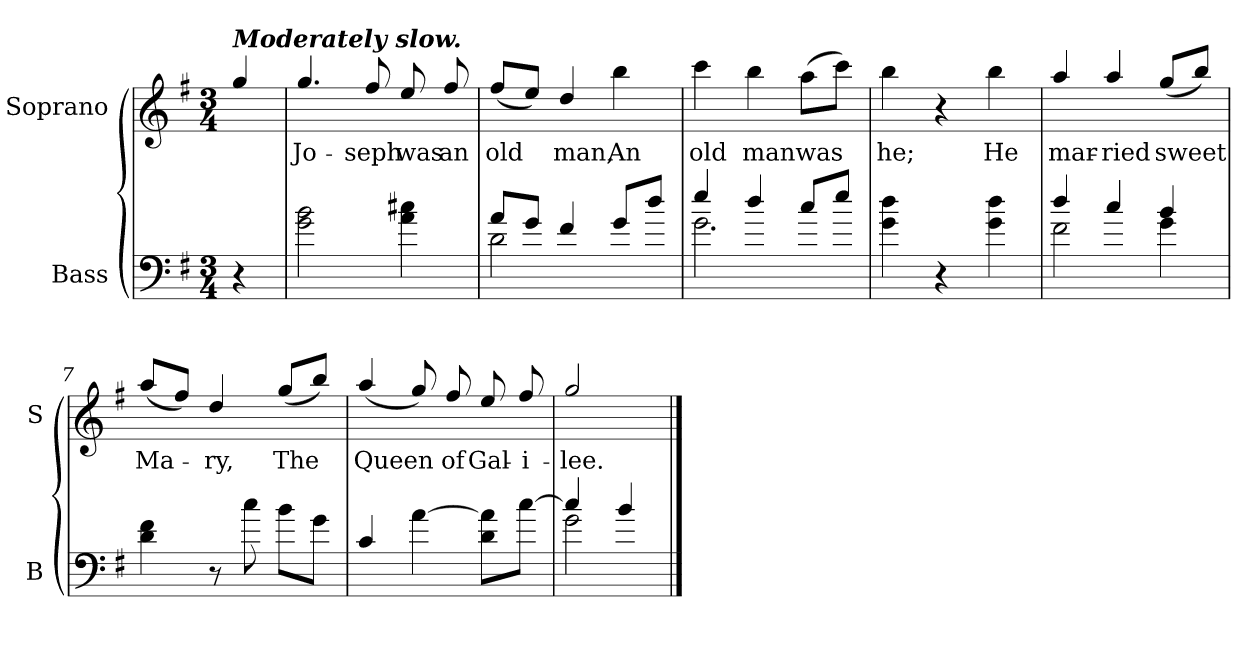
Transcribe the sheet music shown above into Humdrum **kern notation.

**kern	**kern	**text
*part2	*part1	*part1
*staff2	*staff1	*staff1
*I"Bass	*I"Soprano	*
*I'B	*I'S	*
*clefF4	*clefG2	*
*ITrd7c12	*ITrd7c12	*
*k[f#]	*k[f#]	*
*G:	*G:	*
*M3/4	*M3/4	*
=1	=1	=1
!	!LO:TX:a:Bi:t=Moderately slow.	!
4r	4g/	.
=2	=2	=2
!	!	!LO:LY:b
2G\ 2B\	4.g/	Jo-
!	!	!LO:LY:b
.	8f#/	-seph
!	!	!LO:LY:b
4A\ 4c#X\	8e/	was
!	!	!LO:LY:b
.	8f#/	an
=3	=3	=3
*^	*	*
!	!	!	!LO:LY:b
8A/L	2D\	(<8f#/L	old
8G/J	.	8e/J)	.
!	!	!	!LO:LY:b
4F#/	.	4d/	man,
!	!	!	!LO:LY:b
8G/L	4ryy	4b\	An
8d/J	.	.	.
=4	=4	=4	=4
!	!	!	!LO:LY:b
4e/	2.G\	4cc\	old
!	!	!	!LO:LY:b
4d/	.	4b\	man
!	!	!	!LO:LY:b
8c/L	.	(>8a\L	was
8e/J	.	8cc\J)	.
*v	*v	*	*
=5	=5	=5
!	!	!LO:LY:b
4G\ 4d\	4b\	he;
4r	4r	.
!	!	!LO:LY:b
4G\ 4d\	4b\	He
!!LO:LB:g=z
=6	=6	=6
*^	*	*
!	!	!	!LO:LY:b
4d/	2F#\	4a/	mar-
!	!	!	!LO:LY:b
4c/	.	4a/	-ried
!	!	!	!LO:LY:b
4B/	4G\	(<8g/L	sweet
.	.	8b/J)	.
*v	*v	*	*
=7	=7	=7
!	!	!LO:LY:b
4D\ 4F#\	(<8a/L	Ma-
.	8f#/J)	.
!	!	!LO:LY:b
8r	4d/	-ry,
8c\	.	.
!	!	!LO:LY:b
8B\L	(<8g/L	The
8G\J	8b/J)	.
=8	=8	=8
!	!	!LO:LY:b
4C/	(<4a/	Queen
[4A\	8g/)	.
!	!	!LO:LY:b
.	8f#/	of
!	!	!LO:LY:b
8D\ 8A\]L	8e/	Gal-
!	!	!LO:LY:b
[8c\J	8f#/	-i-
=9	=9	=9
*^	*	*
!	!	!	!LO:LY:b
4c/]	2G\	2g/	-lee.
4B/	.	.	.
*v	*v	*	*
==	==	==
*-	*-	*-
